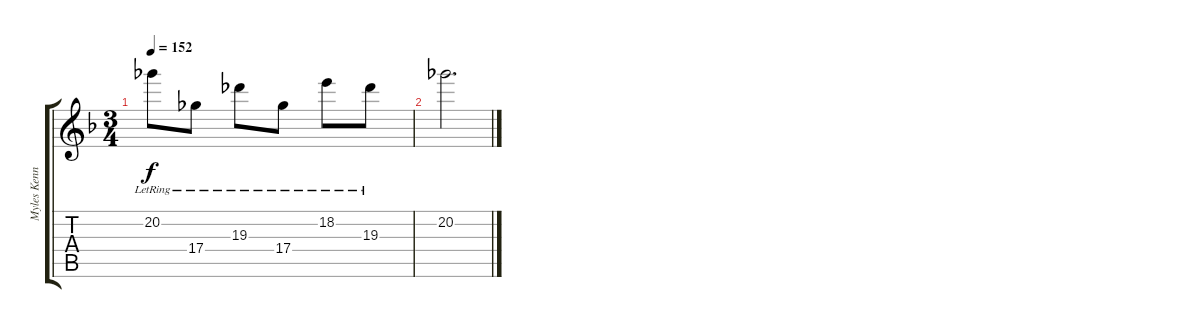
\track ("Myles Kennedy" "Myles Kenn") {instrument overdrivenguitar}
\staff {score tabs}
\tuning (Eb4 Bb3 Gb3 Db3 Ab2 Eb2) {hide}
\ts (3 4)
\tempo 152
\clef g2
\ks dminor
20.2{lr}.8{dy f} 17.4{lr}.8 19.3{lr}.8 17.4{lr}.8 18.2{lr}.8 19.3{lr}.8 |
20.2.2{d}
